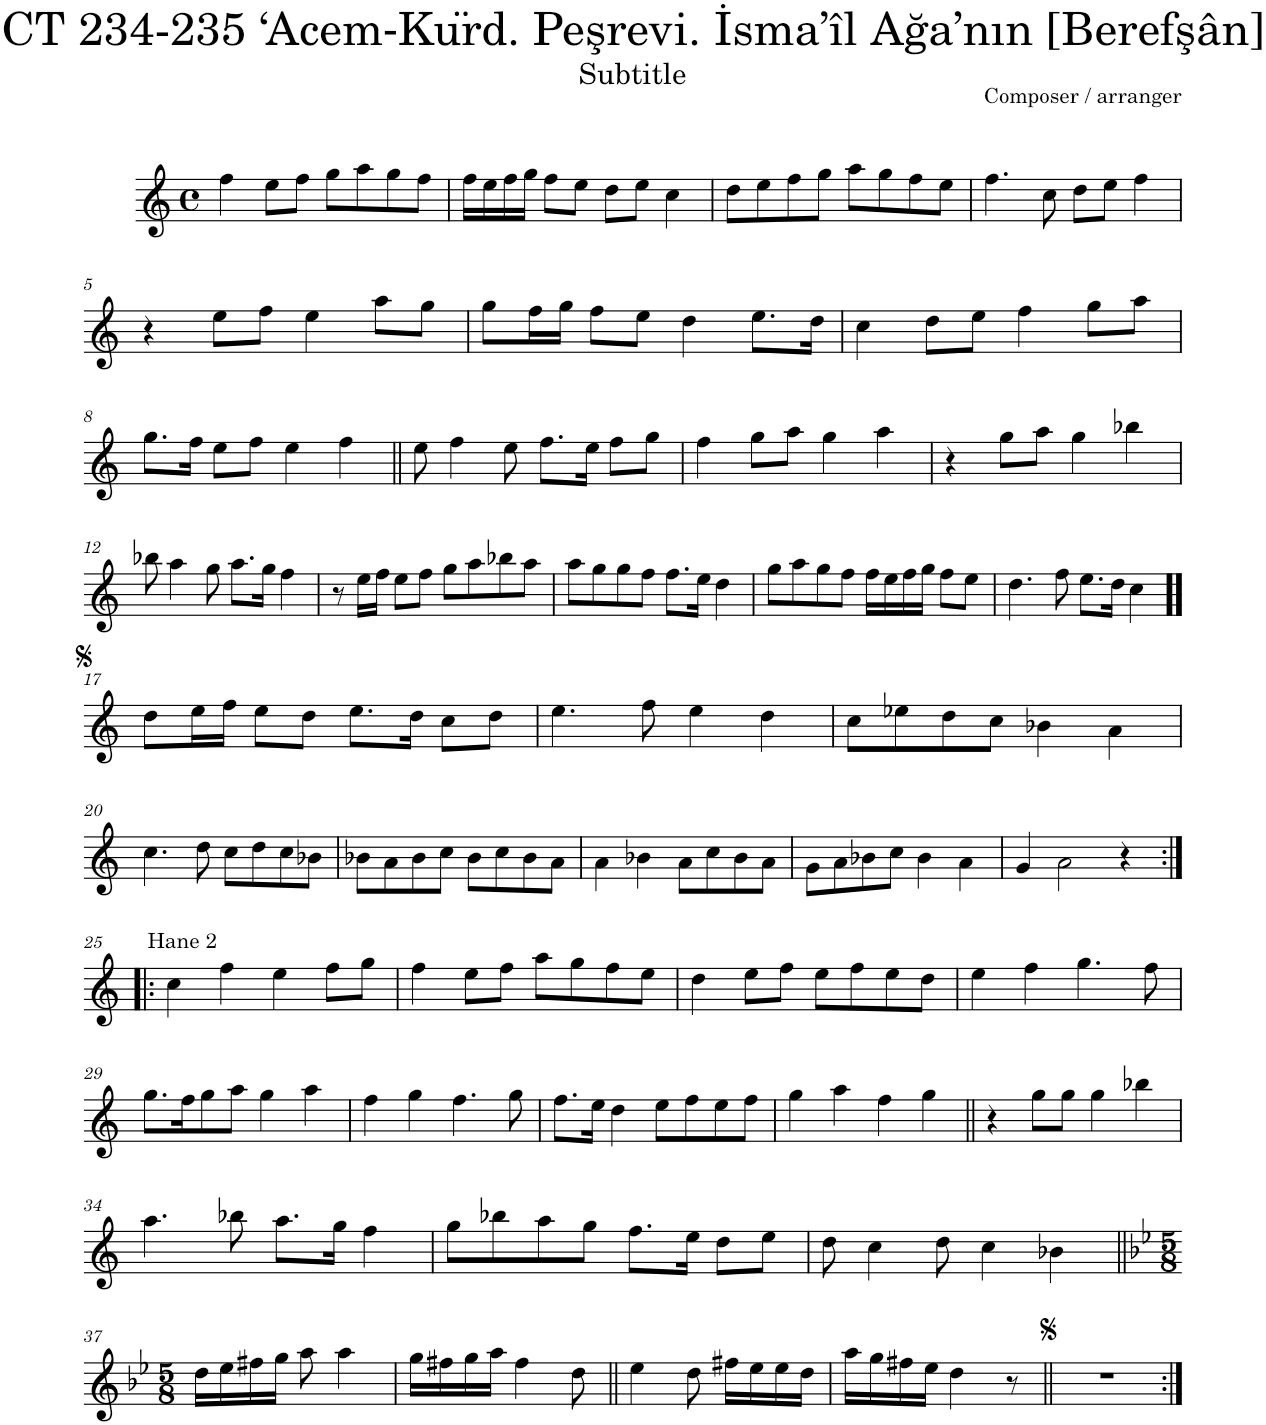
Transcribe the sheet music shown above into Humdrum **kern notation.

**kern
*part1
*staff1
*I"Voice
*I'Vo.
*clefG2
*k[]
*M4/4
*met(c)
=1
4ff\
8ee\L
8ff\J
8gg\L
8aa\
8gg\
8ff\J
=2
16ff\LL
16ee\
16ff\
16gg\JJ
8ff\L
8ee\J
8dd\L
8ee\J
4cc\
=3
8dd\L
8ee\
8ff\
8gg\J
8aa\L
8gg\
8ff\
8ee\J
=4
4.ff\
8cc\
8dd\L
8ee\J
4ff\
!!LO:LB:g=z
=5
4r
8ee\L
8ff\J
4ee\
8aa\L
8gg\J
=6
8gg\L
16ff\L
16gg\JJ
8ff\L
8ee\J
4dd\
8.ee\L
16dd\Jk
=7
4cc\
8dd\L
8ee\J
4ff\
8gg\L
8aa\J
!!LO:LB:g=z
=8
8.gg\L
16ff\Jk
8ee\L
8ff\J
4ee\
4ff\
=9||
8ee\
4ff\
8ee\
8.ff\L
16ee\Jk
8ff\L
8gg\J
=10
4ff\
8gg\L
8aa\J
4gg\
4aa\
=11
4r
8gg\L
8aa\J
4gg\
4bb-X\
!!LO:LB:g=z
=12
8bb-X\
4aa\
8gg\
8.aa\L
16gg\Jk
4ff\
=13
8r
16ee\LL
16ff\JJ
8ee\L
8ff\J
8gg\L
8aa\
8bb-X\
8aa\J
=14
8aa\L
8gg\
8gg\
8ff\J
8.ff\L
16ee\Jk
4dd\
=15
8gg\L
8aa\
8gg\
8ff\J
16ff\LL
16ee\
16ff\
16gg\JJ
8ff\L
8ee\J
=16
4.dd\
8ff\
8.ee\L
16dd\Jk
4cc\
!!LO:LB:g=z
=17!!
8dd\L
16ee\L
16ff\JJ
8ee\L
8dd\J
8.ee\L
16dd\Jk
8cc\L
8dd\J
=18
4.ee\
8ff\
4ee\
4dd\
=19
8cc\L
8ee-X\
8dd\
8cc\J
4b-X\
4a\
!!LO:LB:g=z
=20
4.cc\
8dd\
8cc\L
8dd\
8cc\
8b-X\J
=21
8b-X\L
8a\
8b-\
8cc\J
8b-\L
8cc\
8b-\
8a\J
=22
4a\
4b-X\
8a\L
8cc\
8b-\
8a\J
=23
8g\L
8a\
8b-X\
8cc\J
4b-\
4a\
=24
4g/
2a\
4r
!!LO:LB:g=z
=25:|!|:
!LO:TX:a:t=Hane 2
4cc\
4ff\
4ee\
8ff\L
8gg\J
=26
4ff\
8ee\L
8ff\J
8aa\L
8gg\
8ff\
8ee\J
=27
4dd\
8ee\L
8ff\J
8ee\L
8ff\
8ee\
8dd\J
=28
4ee\
4ff\
4.gg\
8ff\
!!LO:LB:g=z
=29
8.gg\L
16ff\K
8gg\
8aa\J
4gg\
4aa\
=30
4ff\
4gg\
4.ff\
8gg\
=31
8.ff\L
16ee\Jk
4dd\
8ee\L
8ff\
8ee\
8ff\J
=32
4gg\
4aa\
4ff\
4gg\
=33||
4r
8gg\L
8gg\J
4gg\
4bb-X\
!!LO:LB:g=z
=34
4.aa\
8bb-X\
8.aa\L
16gg\Jk
4ff\
=35
8gg\L
8bb-X\
8aa\
8gg\J
8.ff\L
16ee\Jk
8dd\L
8ee\J
=36
8dd\
4cc\
8dd\
4cc\
4b-X\
!!LO:LB:g=z
=37||
*k[b-e-]
*M5/8
16dd\LL
16ee-\
16ff#X\
16gg\JJ
8aa\
4aa\
=38
16gg\LL
16ff#X\
16gg\
16aa\JJ
4ff#\
8dd\
=39||
4ee-\
8dd\
16ff#X\LL
16ee-\
16ee-\
16dd\JJ
=40
16aa\LL
16gg\
16ff#X\
16ee-\JJ
4dd\
8r
=41||
8%5r
=:|!
*-
